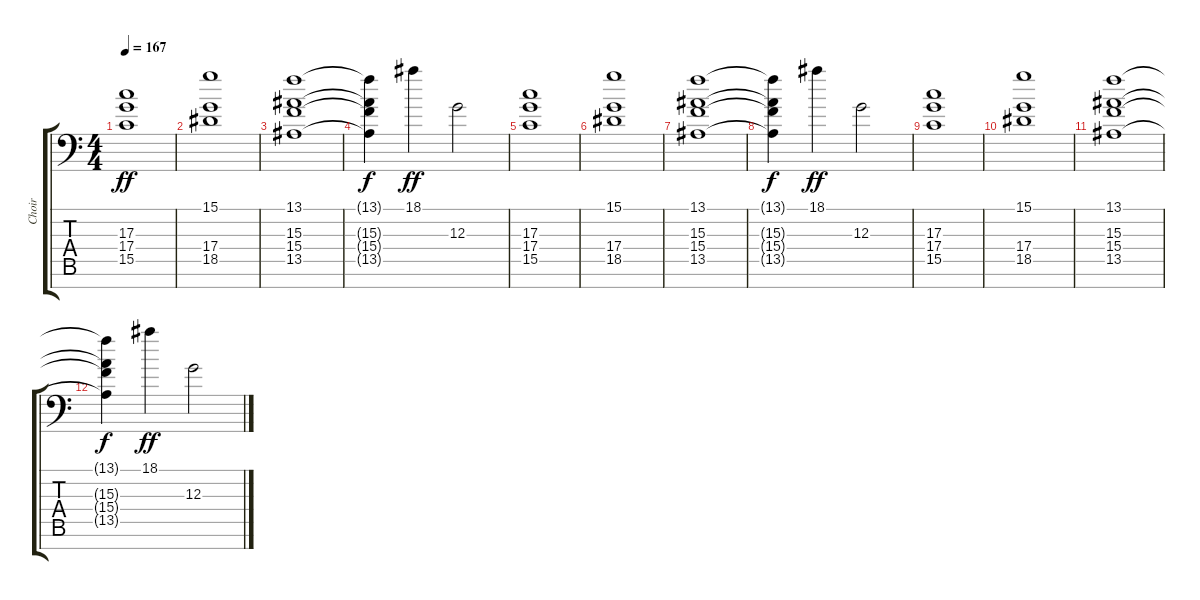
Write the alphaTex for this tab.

\track ("Choir" "Choir") {instrument choiraahs}
\staff {score tabs}
\tuning (E4 B3 G3 D3 A2 E2 C-1) {hide}
\ts (4 4)
\tempo 167
\clef f4
\ks c
(17.3 17.4 15.5).1{dy ff} |
(15.1 17.4 18.5).1 |
(13.1 15.3 15.4 13.5).1 |
(13.1{t} 15.3{t} 15.4{t} 13.5{t}).4{dy f} 18.1.4{dy ff} 12.3.2 |
(17.3 17.4 15.5).1 |
(15.1 17.4 18.5).1 |
(13.1 15.3 15.4 13.5).1 |
(13.1{t} 15.3{t} 15.4{t} 13.5{t}).4{dy f} 18.1.4{dy ff} 12.3.2 |
(17.3 17.4 15.5).1 |
(15.1 17.4 18.5).1 |
(13.1 15.3 15.4 13.5).1 |
(13.1{t} 15.3{t} 15.4{t} 13.5{t}).4{dy f} 18.1.4{dy ff} 12.3.2
